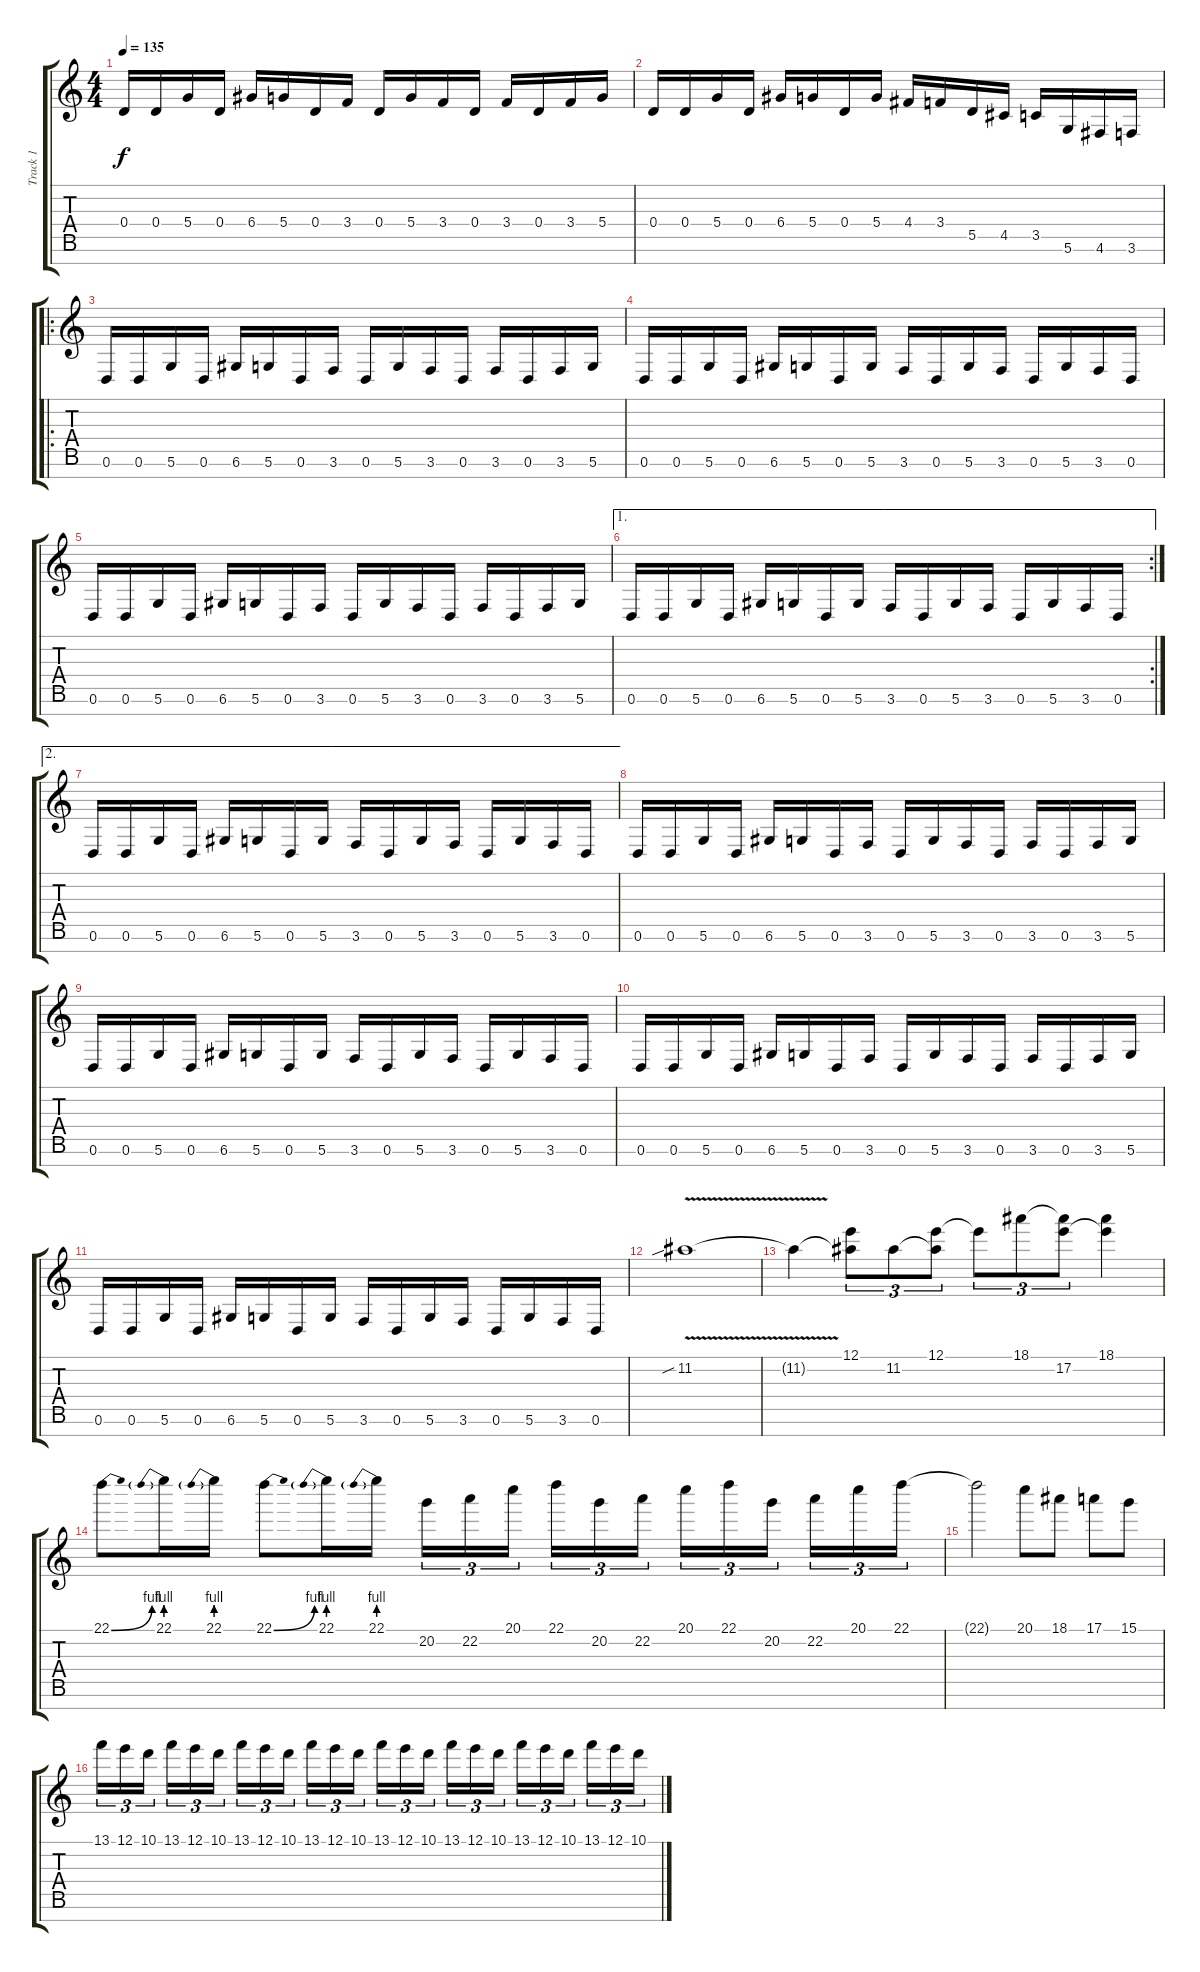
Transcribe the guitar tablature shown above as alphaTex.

\track ("Track 1" "Track 1") {instrument acousticguitarsteel}
\staff {score tabs}
\tuning (E4 B3 G3 D3 A2 D2 B1) {hide}
\ts (4 4)
\tempo 135
\clef g2
\ks c
0.4.16{dy f} 0.4.16 5.4.16 0.4.16 6.4.16 5.4.16 0.4.16 3.4.16 0.4.16 5.4.16 3.4.16 0.4.16 3.4.16 0.4.16 3.4.16 5.4.16 |
0.4.16 0.4.16 5.4.16 0.4.16 6.4.16 5.4.16 0.4.16 5.4.16 4.4.16 3.4.16 5.5.16 4.5.16 3.5.16 5.6.16 4.6.16 3.6.16 |
\ro
0.6.16 0.6.16 5.6.16 0.6.16 6.6.16 5.6.16 0.6.16 3.6.16 0.6.16 5.6.16 3.6.16 0.6.16 3.6.16 0.6.16 3.6.16 5.6.16 |
0.6.16 0.6.16 5.6.16 0.6.16 6.6.16 5.6.16 0.6.16 5.6.16 3.6.16 0.6.16 5.6.16 3.6.16 0.6.16 5.6.16 3.6.16 0.6.16 |
0.6.16 0.6.16 5.6.16 0.6.16 6.6.16 5.6.16 0.6.16 3.6.16 0.6.16 5.6.16 3.6.16 0.6.16 3.6.16 0.6.16 3.6.16 5.6.16 |
\ae 1
\rc 2
0.6.16 0.6.16 5.6.16 0.6.16 6.6.16 5.6.16 0.6.16 5.6.16 3.6.16 0.6.16 5.6.16 3.6.16 0.6.16 5.6.16 3.6.16 0.6.16 |
\ae 2
0.6.16 0.6.16 5.6.16 0.6.16 6.6.16 5.6.16 0.6.16 5.6.16 3.6.16 0.6.16 5.6.16 3.6.16 0.6.16 5.6.16 3.6.16 0.6.16 |
0.6.16 0.6.16 5.6.16 0.6.16 6.6.16 5.6.16 0.6.16 3.6.16 0.6.16 5.6.16 3.6.16 0.6.16 3.6.16 0.6.16 3.6.16 5.6.16 |
0.6.16 0.6.16 5.6.16 0.6.16 6.6.16 5.6.16 0.6.16 5.6.16 3.6.16 0.6.16 5.6.16 3.6.16 0.6.16 5.6.16 3.6.16 0.6.16 |
0.6.16 0.6.16 5.6.16 0.6.16 6.6.16 5.6.16 0.6.16 3.6.16 0.6.16 5.6.16 3.6.16 0.6.16 3.6.16 0.6.16 3.6.16 5.6.16 |
0.6.16 0.6.16 5.6.16 0.6.16 6.6.16 5.6.16 0.6.16 5.6.16 3.6.16 0.6.16 5.6.16 3.6.16 0.6.16 5.6.16 3.6.16 0.6.16 |
11.2{v sib}.1 |
11.2{t}.4 (12.1 11.2{t}).8{tu (3 2)} 11.2.8{tu (3 2)} (12.1 11.2{t}).8{tu (3 2)} 12.1{t}.8{tu (3 2)} 18.1.8{tu (3 2)} (18.1{t} 17.2).8{tu (3 2)} (18.1 17.2{t}).4 |
22.1{be (bend 0 0 60 4)}.8 22.1{be (prebend 0 4 60 4)}.16 22.1{be (prebend 0 4 60 4)}.16 22.1{be (bend 0 0 60 4)}.8 22.1{be (prebend 0 4 60 4)}.16 22.1{be (prebend 0 4 60 4)}.16 20.2.16{tu (3 2)} 22.2.16{tu (3 2)} 20.1.16{tu (3 2) beam splitsecondary} 22.1.16{tu (3 2)} 20.2.16{tu (3 2)} 22.2.16{tu (3 2)} 20.1.16{tu (3 2)} 22.1.16{tu (3 2)} 20.2.16{tu (3 2) beam splitsecondary} 22.2.16{tu (3 2)} 20.1.16{tu (3 2)} 22.1.16{tu (3 2)} |
22.1{t}.2 20.1.8 18.1.8 17.1.8 15.1.8 |
13.1.16{tu (3 2)} 12.1.16{tu (3 2)} 10.1.16{tu (3 2) beam splitsecondary} 13.1.16{tu (3 2)} 12.1.16{tu (3 2)} 10.1.16{tu (3 2)} 13.1.16{tu (3 2)} 12.1.16{tu (3 2)} 10.1.16{tu (3 2) beam splitsecondary} 13.1.16{tu (3 2)} 12.1.16{tu (3 2)} 10.1.16{tu (3 2)} 13.1.16{tu (3 2)} 12.1.16{tu (3 2)} 10.1.16{tu (3 2) beam splitsecondary} 13.1.16{tu (3 2)} 12.1.16{tu (3 2)} 10.1.16{tu (3 2)} 13.1.16{tu (3 2)} 12.1.16{tu (3 2)} 10.1.16{tu (3 2) beam splitsecondary} 13.1.16{tu (3 2)} 12.1.16{tu (3 2)} 10.1.16{tu (3 2)}
